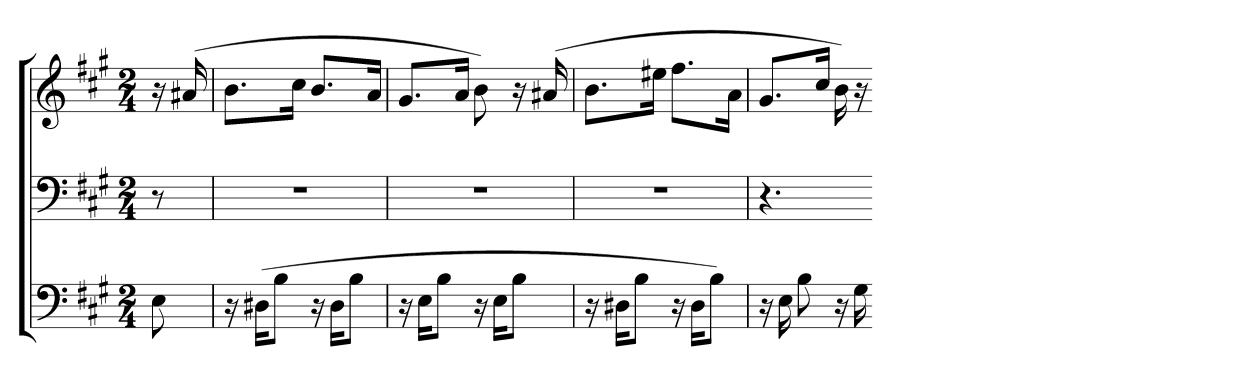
**kern	**kern	**kern
*part3	*part2	*part1
*staff3	*staff2	*staff1
*clefF4	*clefF4	*clefG2
*k[f#c#g#]	*k[f#c#g#]	*k[f#c#g#]
*A:	*A:	*A:
*M2/4	*M2/4	*M2/4
=	=	=
8E	8r	16r
.	.	(16a#X
=	=	=
16r	2r	8.bL
(16D#XKL	.	.
8BJ	.	.
.	.	16cc#Jk
16r	.	8.bL
16D#KL	.	.
8BJ	.	.
.	.	16aJk
=	=	=
16r	2r	8.g#L
16EKL	.	.
8BJ	.	.
.	.	16aJk
16r	.	8b)
16EKL	.	.
8BJ	.	16r
.	.	(16a#X
=	=	=
16r	2r	8.bL
16D#XKL	.	.
8BJ	.	.
.	.	16ee#XJk
16r	.	8.ff#L
16D#KL	.	.
8BJ)	.	.
.	.	16aJk
=	=	=
16r	4.r	8.g#L
16E	.	.
8B	.	.
.	.	16cc#Jk
16r	.	16b)
16G#	.	16r
=-	=-	=-
*-	*-	*-
